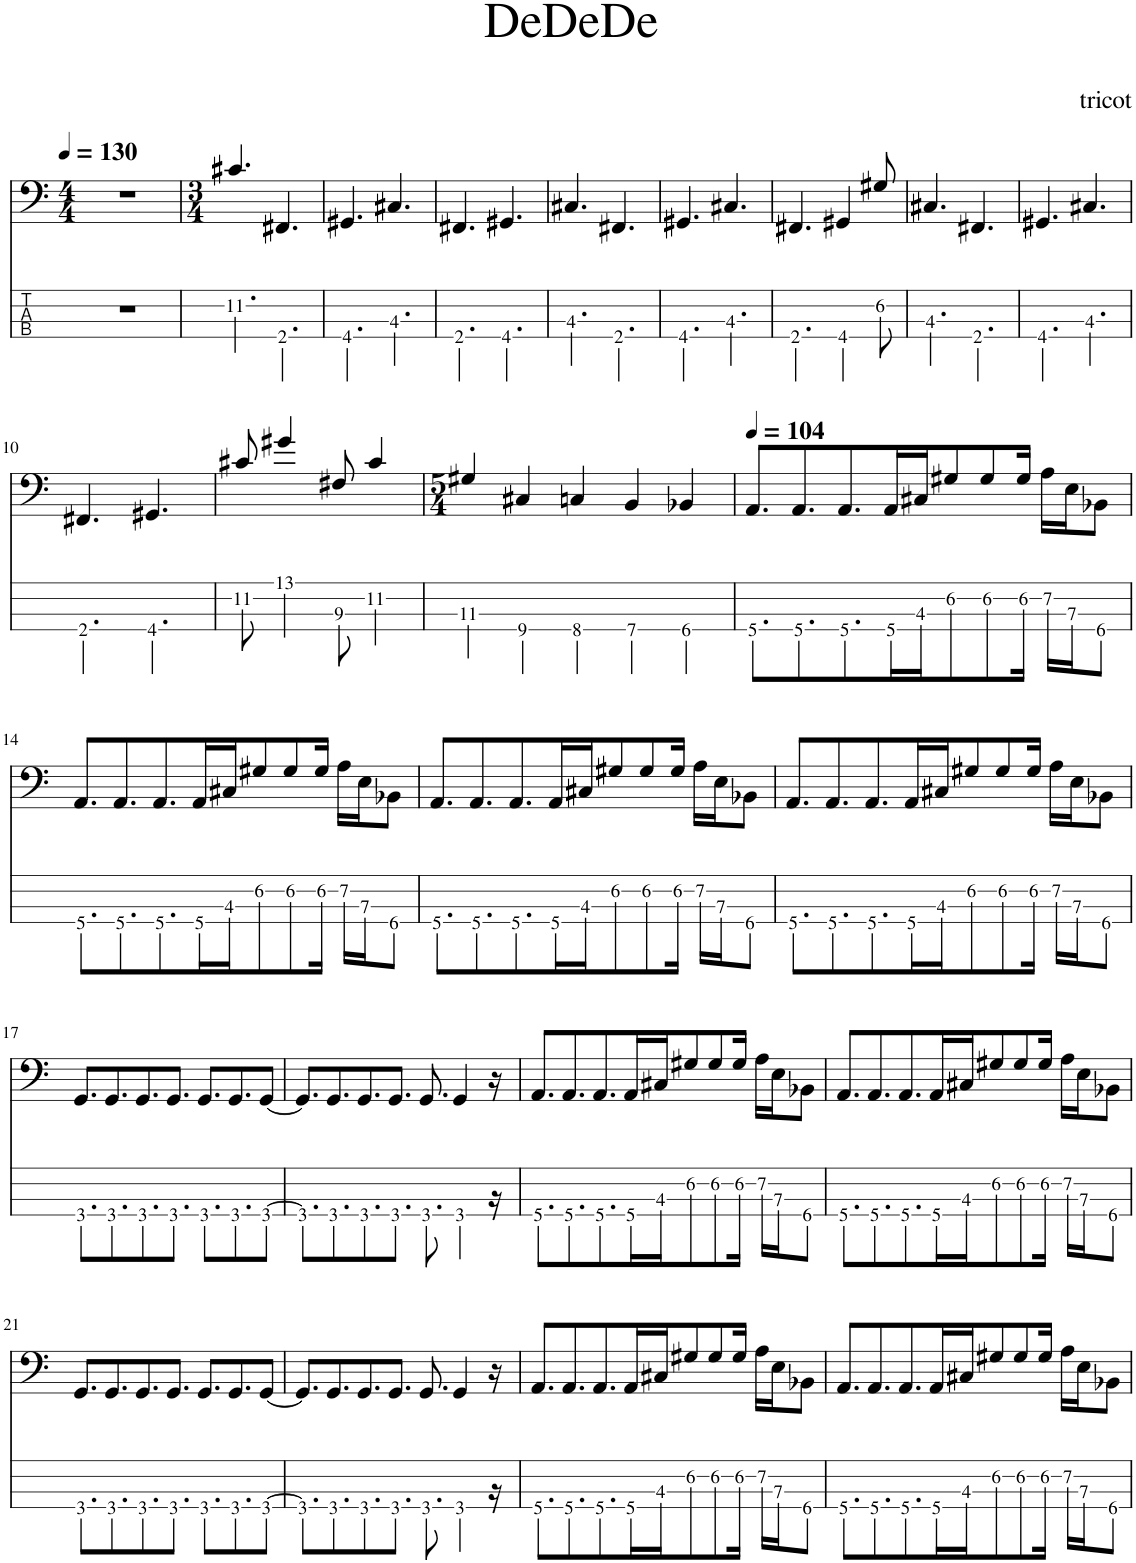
**kern	**kern
*part1	*part1
*staff2	*staff1
*I"Bass Guitar	*
*I'B. Guit.	*
*stria4	*
*	*clefF4
*Trd7c12	*Trd7c12
*k[]	*k[]
*M4/4	*M4/4
*MM130	*MM130
=1	=1
1r	1r
=2	=2
*M3/4	*M3/4
4.c#\	4.c#X/
4.FF#\	4.FF#X/
=3	=3
4.GG#\	4.GG#X/
4.C#\	4.C#X/
=4	=4
4.FF#\	4.FF#X/
4.GG#\	4.GG#X/
=5	=5
4.C#\	4.C#X/
4.FF#\	4.FF#X/
=6	=6
4.GG#\	4.GG#X/
4.C#\	4.C#X/
=7	=7
4.FF#\	4.FF#X/
4GG#\	4GG#X/
8G#\	8G#X/
=8	=8
4.C#\	4.C#X/
4.FF#\	4.FF#X/
=9	=9
4.GG#\	4.GG#X/
4.C#\	4.C#X/
!!LO:LB:g=z
=10	=10
4.FF#\	4.FF#X/
4.GG#\	4.GG#X/
=11	=11
8c#\	8c#X/
4g#\	4g#X/
8F#\	8F#X/
4c#\	4c#/
=12	=12
*M5/4	*M5/4
4G#\	4G#X/
4C#\	4C#X/
4C\	4Cn/
4BB\	4BB/
4BB-\	4BB-X/
=13	=13
*	*MM104
8.AA\L	8.AA/L
8.AA\	8.AA/
8.AA\	8.AA/
16AA\L	16AA/L
16C#\J	16C#X/J
8G#\	8G#X/
8G#\	8G#/
16G#\Jk	16G#/Jk
16A\LL	16A\LL
16E\J	16E\J
8BB-\J	8BB-X\J
!!LO:LB:g=z
=14	=14
8.AA\L	8.AA/L
8.AA\	8.AA/
8.AA\	8.AA/
16AA\L	16AA/L
16C#\J	16C#X/J
8G#\	8G#X/
8G#\	8G#/
16G#\Jk	16G#/Jk
16A\LL	16A\LL
16E\J	16E\J
8BB-\J	8BB-X\J
=15	=15
8.AA\L	8.AA/L
8.AA\	8.AA/
8.AA\	8.AA/
16AA\L	16AA/L
16C#\J	16C#X/J
8G#\	8G#X/
8G#\	8G#/
16G#\Jk	16G#/Jk
16A\LL	16A\LL
16E\J	16E\J
8BB-\J	8BB-X\J
=16	=16
8.AA\L	8.AA/L
8.AA\	8.AA/
8.AA\	8.AA/
16AA\L	16AA/L
16C#\J	16C#X/J
8G#\	8G#X/
8G#\	8G#/
16G#\Jk	16G#/Jk
16A\LL	16A\LL
16E\J	16E\J
8BB-\J	8BB-X\J
!!LO:LB:g=z
=17	=17
8.GG\L	8.GG/L
8.GG\	8.GG/
8.GG\	8.GG/
8.GG\J	8.GG/J
8.GG\L	8.GG/L
8.GG\	8.GG/
[8GG\J	[8GG/J
=18	=18
8.GG\L]	8.GG/L]
8.GG\	8.GG/
8.GG\	8.GG/
8.GG\J	8.GG/J
8.GG\	8.GG/
4GG\	4GG/
16r	16r
=19	=19
8.AA\L	8.AA/L
8.AA\	8.AA/
8.AA\	8.AA/
16AA\L	16AA/L
16C#\J	16C#X/J
8G#\	8G#X/
8G#\	8G#/
16G#\Jk	16G#/Jk
16A\LL	16A\LL
16E\J	16E\J
8BB-\J	8BB-X\J
=20	=20
8.AA\L	8.AA/L
8.AA\	8.AA/
8.AA\	8.AA/
16AA\L	16AA/L
16C#\J	16C#X/J
8G#\	8G#X/
8G#\	8G#/
16G#\Jk	16G#/Jk
16A\LL	16A\LL
16E\J	16E\J
8BB-\J	8BB-X\J
!!LO:LB:g=z
=21	=21
8.GG\L	8.GG/L
8.GG\	8.GG/
8.GG\	8.GG/
8.GG\J	8.GG/J
8.GG\L	8.GG/L
8.GG\	8.GG/
[8GG\J	[8GG/J
=22	=22
8.GG\L]	8.GG/L]
8.GG\	8.GG/
8.GG\	8.GG/
8.GG\J	8.GG/J
8.GG\	8.GG/
4GG\	4GG/
16r	16r
=23	=23
8.AA\L	8.AA/L
8.AA\	8.AA/
8.AA\	8.AA/
16AA\L	16AA/L
16C#X\J	16C#X/J
8G#X\	8G#X/
8G#\	8G#/
16G#\Jk	16G#/Jk
16A\LL	16A\LL
16E\J	16E\J
8BB-X\J	8BB-X\J
=24	=24
8.AA\L	8.AA/L
8.AA\	8.AA/
8.AA\	8.AA/
16AA\L	16AA/L
16C#X\J	16C#X/J
8G#X\	8G#X/
8G#\	8G#/
16G#\Jk	16G#/Jk
16A\LL	16A\LL
16E\J	16E\J
8BB-X\J	8BB-X\J
=	=
*-	*-
